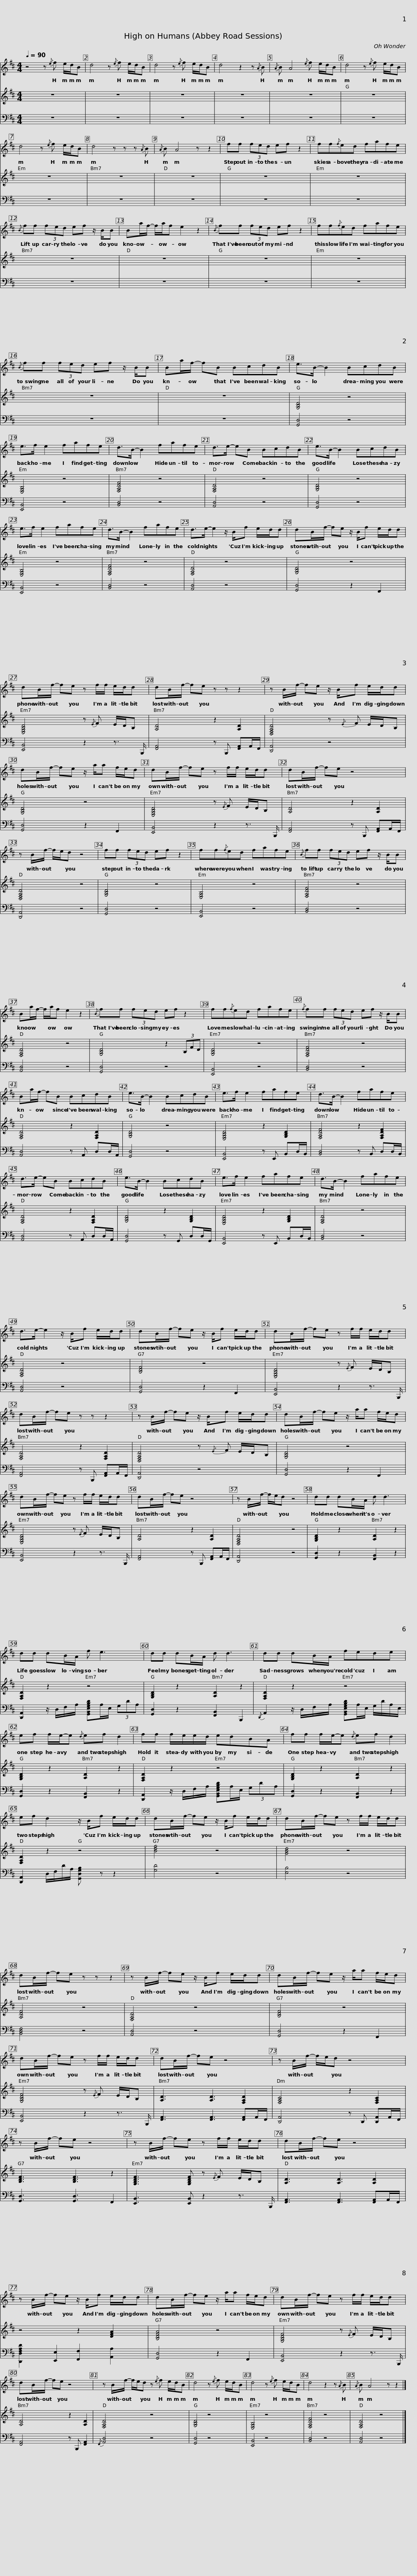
X:1
%%score 1 { 2 | 3 }
L:1/8
Q:1/4=90
M:4/4
I:linebreak $
K:D
V:1 treble
V:2 treble
V:3 bass
V:1
 z4 z{/e} f e/d/B | d4 z{/e} f e/d/B | d4 z{/e} f e/d/B | d4 z2 z{/A} B |{/A} B A4{/e} f e/d/B | %5
 d4 z{/e} f e/d/B | d4 z{/e} f e/d/B | d4 z z z{/A} B |{/A} B A4 z z2 |$ ff (3fed ef z2 | %10
 ff{/f}ed fafe |{/B} ff (3fed ef z/ B/B | Ba/f/- f/a/f e2 z2 |${/B} ff (3fed ef z2 | ff{/f}ed fafe | %15
{/B} ff (3fed ef z/ B/B | Ba/f/- fB BcdB |$ e>B- B2 BcdB | e>f e2 fafe | d>B- B2 fafe | %20
 d>e- eB BcdB |$ e>B- B2 BcdB | e>f e2 fafe | d>B- B2 fafe | d>e- e2 z/ B/f e/d/d |$ %25
 dB/f/- fe z/ B/f e/d/d | dB/f/- fe z f/f/ e/d/d | dB/f/- fe z z z2 |$ z B/f/- fe z/ B/f e/d/d | dB/f/- fe z/ a/a f/e/d | %30
 dB/f/- fe z f/f/ e/d/d |$ dB/f/- fe z4 | z B/f/- f/e/d z4 | ff (3fed ef z2 | ff{/f}ed fafe |$ %35
{/B} ff (3fed ef z/ B/B | Ba/f/- f/a/f e2 z2 |{/B} ff (3fed ef z2 | ff{/f}ed fafe |${/f} ff (3fed ef z/ B/B | %40
 Ba/f/- fB BcdB | e>B- B2 BcdB | e>f e2 fafe |$ d>B- B2 fafe | d>e- eB BcdB | %45
 e>B- B2 BcdB | e>f e2 fafe |$ d>B- B2 fafe | d>e- e2 z/ B/f e/d/d | dB/f/- fe z/ B/f e/d/d | %50
 dB/f/- fe z f/f/ e/d/d |$ dB/f/- fe z z z2 | z B/f/- fe z/ B/f e/d/d | dB/f/- fe z/ a/a f/e/d |$ dB/f/- fe z f/f/ e/d/d | %55
 dB/f/- fe z4 | z B/f/- f/e/d z4 | dd dB/A/ d d3 |$ dd dB/A/ f e3 | dd dB/A/ d d3 | %60
 dd dB/A/ fede |$ ef f/e/-e{/d} ef d2 | ff f/e/e/d/ edBA | ff f/e/-e{/d} ef d2 |$ ef d2 z/ B/f e/d/d | %65
 dB/f/- fe z/ B/f e/d/d | dB/f/- fe z f/f/ e/d/d |$ dB/f/- fe z z z2 | z B/f/- fe z/ B/f e/d/d | dB/f/- fe z/ a/a f/e/d | %70
 dB/f/- fe z f/f/ e/d/d |$ dB/f/- fe z4 | z B/f/- f/e/d z4 | z B/f/- fe z4 | z B/f/- fe z f/f/ e/d/d | %75
 dB/f/- fe z4 |$ z B/f/- fe z/ B/f e/d/d | dB/f/- fe z/ a/a f/e/d | dB/f/- fe z f/f/ e/d/d | dB/f/- fe z4 |$ %80
 z B/f/- f/e/d z{/e} f e/d/B | d4 z{/e} f e/d/B | d4 z{/e} f e/d/B | d4 z2 z{/A} B |{/A} B A4 z z2 |] %85
V:2
 z8 | z8 | z8 | z8 | z8 | %5
 z8 | z8 | z8 | z8 |$ z8 | %10
 z8 | z8 | z8 |$ z8 | z8 | %15
 z8 | z8 |$ [G,B,D]4 z4 | [E,G,B,]4 z4 | [F,A,DF]4 z4 | %20
 [F,A,D]4 z4 |$ [G,B,D]4 z4 | [E,G,B,]4 z4 | [F,A,DF]4 z4 | [F,A,D]4 z4 |$ %25
 [G,B,D]4 z4 | [E,G,B,D]4 z{/E} F E/D/B, | [A,D]4 z2 [A,D]2 |$ [D,F,A,D]4 z{/E} F E/D/B, | [G,B,D]4 z4 | %30
 [E,G,B,D]4 z{/E} F E/D/B, |$ [A,D]4 z2 [A,D]2 | [D,F,A,D]4 z4 | [G,B,D]4 z4 | [E,G,B,]4 z4 |$ %35
 [F,A,DF]4 z4 | [F,A,D]4 z4 | [G,B,D]4 z2 (3B,FD | [G,B,D]4 z4 |$ [F,A,DF]4 z4 | %40
 [F,A,D]4 z2 [F,A,D]2 | [G,B,D]4 z4 | [E,G,B,D]4 z2 [G,B,D]2 |$ [F,A,DF]4 z2 [F,A,DF]2 | [F,A,D]4 z2 [F,A,D]2 | %45
 [G,B,D]4 z2 [G,B,D]2 | [E,G,B,D]4 z2 [G,B,D]2 |$ [F,A,D]4 z4 | [F,A,D]4 z4 | [B,DF]4 z4 | %50
 [E,G,B,D]4 z{/E} F E/D/B, |$ [F,A,D]4 z2 [F,A,D]2 | [D,F,A,D]4 z{/E} F E/D/B, | [G,B,D]4 z4 |$ [E,G,B,D]4 z{/E} F E/D/B, | %55
 [A,D]4 z2 [A,D]2 | [D,F,A,D]4 z4 | [G,B,D]2 z2 [A,D]2 z2 |$ [F,A,D]2 z2 z4 | [G,B,D]2 z2 [A,D]2 z2 | %60
 [F,A,D]2 z2 z4 |$ [G,B,D]2 z2 [A,D]2 z2 | [F,A,D]2 z2 z4 | [G,B,D]2 z2 [A,D]2 z2 |$ [F,A,D]2 z2 z4 | %65
 [Bdf]4 z4 | [GBd]4 z4 |$ [A,DF]4 z4 | [F,A,D]4 z4 | [B,DF]4 z4 | %70
 [G,B,DF]4 z{/E} F E/D/B, |$ [A,D]3 [A,D]3 [F,A,D]2 | [F,A,C]4 z2 [F,A,C]2 | [B,DF]3 [B,DF]3 z2 | [G,B,DF]3 [G,B,DF] z{/E} F E/D/B, | %75
 [A,D]3 [A,D]3 [A,D]2 |$ z4 z2 [DFA]2 | [B,DFA]4 z4 | [G,B,DF]4 z{/E} F E/D/B, | [A,D]4 z2 [A,D]2 |$ %80
 [F,A,D]4 z4 | [G,B,D]4 z4 | [E,G,B,]4 z4 | [F,A,DF]4 z4 | [F,A,D]4 z4 |] %85
V:3
 z8 | z8 | z8 | z8 | z8 | %5
 z8 | z8 | z8 | z8 |$ z8 | %10
 z8 | z8 | z8 |$ z8 | z8 | %15
 z8 | z8 |$ [G,,D,]4 z4 | [E,,B,,]4 z4 | [B,,D,]4 z4 | %20
 [A,,D,]4 z4 |$ [G,,D,]4 z4 | [E,,B,,]4 z4 | [B,,D,]4 z4 | [A,,D,]4 z4 |$ %25
 [G,,D,]4 z2 F,,2 | [E,,B,,]4 z2 z3/2 B,,,/ | [F,,A,,]4 z B,,, [F,,A,,]A,,/F,,/ |$ [D,,A,,]4 z4 | [G,,D,]4 z2 F,,2 | %30
 [E,,B,,]4 z2 z3/2 B,,,/ |$ [F,,A,,]4 z B,,, [F,,A,,]A,,/F,,/ | [D,,A,,]4 z4 | [G,,D,]4 z4 | [E,,B,,]4 z4 |$ %35
 [B,,D,]4 z4 | [A,,D,]4 z4 | [G,,D,]4 z4 | [E,,B,,]4 z4 |$ [B,,D,]4 z4 | %40
 [A,,D,]4 z A,, D,D,/A,,/ | [G,,D,]4 z4 | [E,,B,,]4 z E,, B,,D,/B,,/ |$ [B,,D,]4 z B,, D,D,/B,,/ | [A,,D,]4 z A,, D,D,/A,,/ | %45
 [G,,D,]4 z G,, D,D,/G,,/ | [E,,B,,]4 z E,, B,,D,/B,,/ |$ [B,,D,]4 z4 | [A,,D,]4 z4 | [G,,D,]4 z2 F,,2 | %50
 [E,,B,,]4 z2 z3/2 B,,,/ |$ [F,,A,,]4 z B,,, [F,,A,,]A,,/F,,/ | [D,,A,,]4 z4 | [G,,D,]4 z2 F,,2 |$ [E,,B,,]4 z2 z3/2 B,,,/ | %55
 [F,,A,,]4 z B,,, [F,,A,,]A,,/F,,/ | [D,,A,,]4 z4 | [G,,D,]2 z2 [F,,B,,]2 z2 |$ [D,,A,,]2 z/ D,/F,/A,/ [G,,B,,E,G,B,D]A,/E,/ (3G,DA, | [G,,D,]2 z2 [F,,B,,]2 B,,,2 | %60
{/D,,} A,,2 z/ D,/F,/A,/ [G,,B,,E,G,B,D]A,/E,/ G,/D/A,/E,/ |$ [G,,D,]2 z2 [F,,B,,]2 z2 | [D,,A,,]2 z/ D,/F,/A,/ [G,,B,,E,G,B,D]A,/E,/ (3G,DA, | [G,,D,]2 z2 [F,,B,,]2 z2 |$ [D,,A,,]2 D,/F,/D/A,/ [G,,D,G,B,] z z2 | %65
 [G,D]4 z4 | [E,B,]4 z4 |$ [B,,D,F,]4 z4 | [A,,D,]4 z4 | [G,,D,]4 z2 F,,2 | %70
 [E,,B,,]4 z2 z3/2 B,,,/ |$ [F,,A,,]3 [F,,A,,]3 [F,,A,,]A,,/F,,/ | [D,,A,,]4 z D,, [D,,A,,]A,,/F,,/ | [G,,D,]3 [G,,D,]3 F,,2 | [E,,B,,]3 [E,,B,,] z2 z3/2 B,,,/ | %75
 [F,,A,,]3 [F,,A,,]3 [F,,A,,]A,,/F,,/ |$ [D,,D,F,A,D]2 [E,,E,]2 [F,,F,]2 [A,,A,]2 | [G,,D,]4 z2 F,,2 | [E,,B,,]4 z2 z3/2 B,,,/ | [F,,A,,]4 z B,,, [F,,A,,]2 |$ %80
{/F,,} [A,,D,]4 z4 | [G,,D,]4 z4 | [E,,B,,]4 z4 | [B,,D,]4 z4 | [A,,D,]4 z4 |] %85
